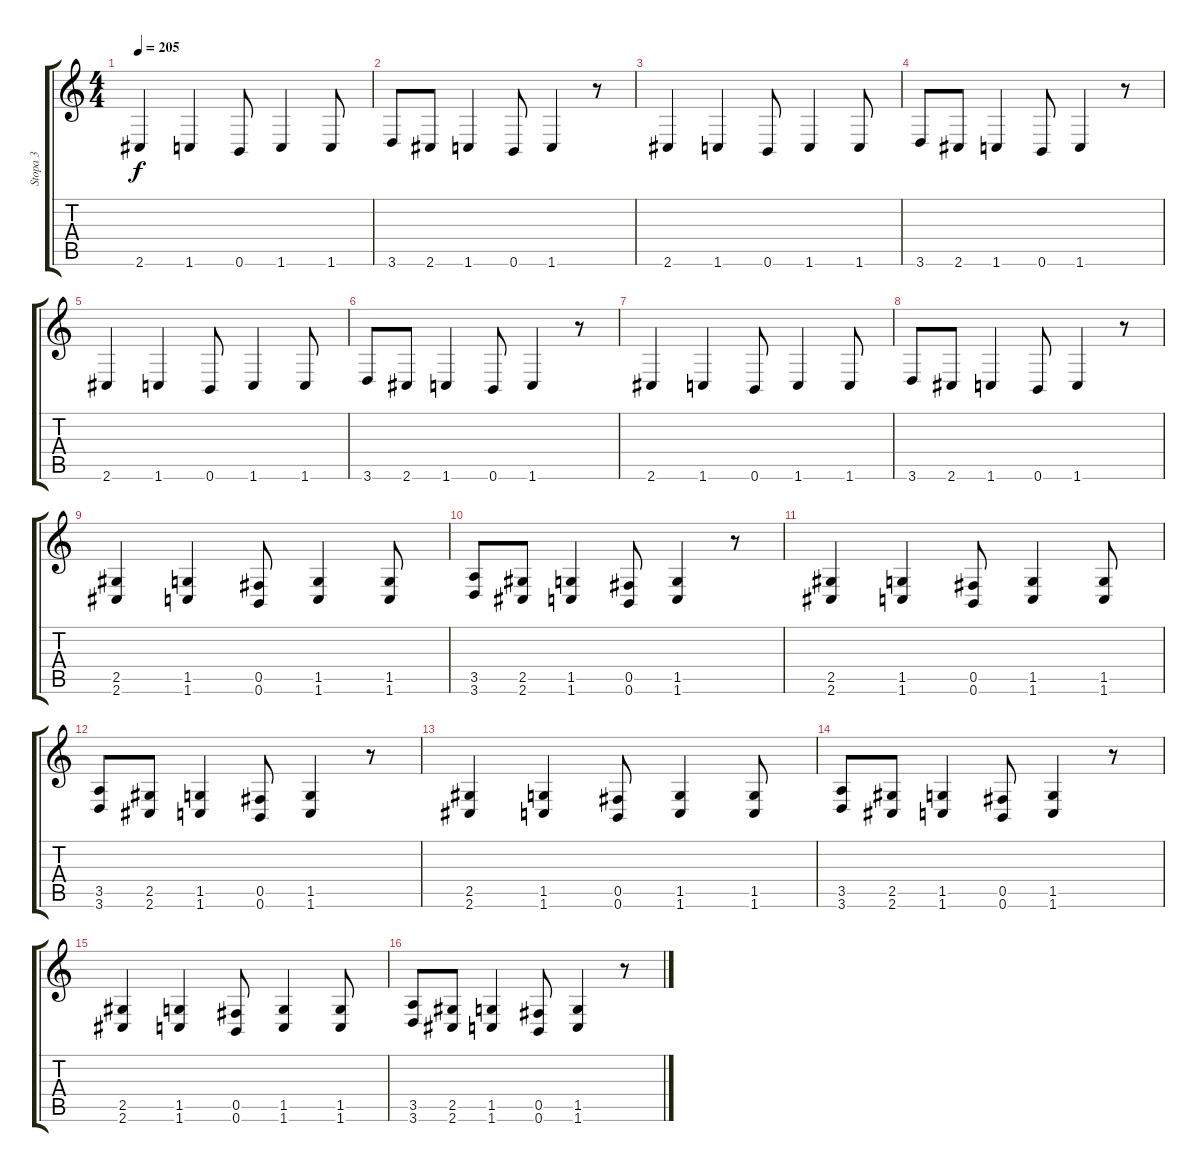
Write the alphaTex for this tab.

\track ("Stopa 3" "Stopa 3") {instrument distortionguitar}
\staff {score tabs}
\tuning (Db4 Ab3 E3 B2 Gb2 B1) {hide}
\ts (4 4)
\tempo 205
\clef g2
\ks c
2.6.4{dy f instrument distortionguitar} 1.6.4 0.6.8 1.6.4 1.6.8 |
3.6.8 2.6.8 1.6.4 0.6.8 1.6.4 r.8 |
2.6.4 1.6.4 0.6.8 1.6.4 1.6.8 |
3.6.8 2.6.8 1.6.4 0.6.8 1.6.4 r.8 |
2.6.4 1.6.4 0.6.8 1.6.4 1.6.8 |
3.6.8 2.6.8 1.6.4 0.6.8 1.6.4 r.8 |
2.6.4 1.6.4 0.6.8 1.6.4 1.6.8 |
3.6.8 2.6.8 1.6.4 0.6.8 1.6.4 r.8 |
(2.5 2.6).4 (1.5 1.6).4 (0.5 0.6).8 (1.5 1.6).4 (1.5 1.6).8 |
(3.5 3.6).8 (2.5 2.6).8 (1.5 1.6).4 (0.5 0.6).8 (1.5 1.6).4 r.8 |
(2.5 2.6).4 (1.5 1.6).4 (0.5 0.6).8 (1.5 1.6).4 (1.5 1.6).8 |
(3.5 3.6).8 (2.5 2.6).8 (1.5 1.6).4 (0.5 0.6).8 (1.5 1.6).4 r.8 |
(2.5 2.6).4 (1.5 1.6).4 (0.5 0.6).8 (1.5 1.6).4 (1.5 1.6).8 |
(3.5 3.6).8 (2.5 2.6).8 (1.5 1.6).4 (0.5 0.6).8 (1.5 1.6).4 r.8 |
(2.5 2.6).4 (1.5 1.6).4 (0.5 0.6).8 (1.5 1.6).4 (1.5 1.6).8 |
(3.5 3.6).8 (2.5 2.6).8 (1.5 1.6).4 (0.5 0.6).8 (1.5 1.6).4 r.8
